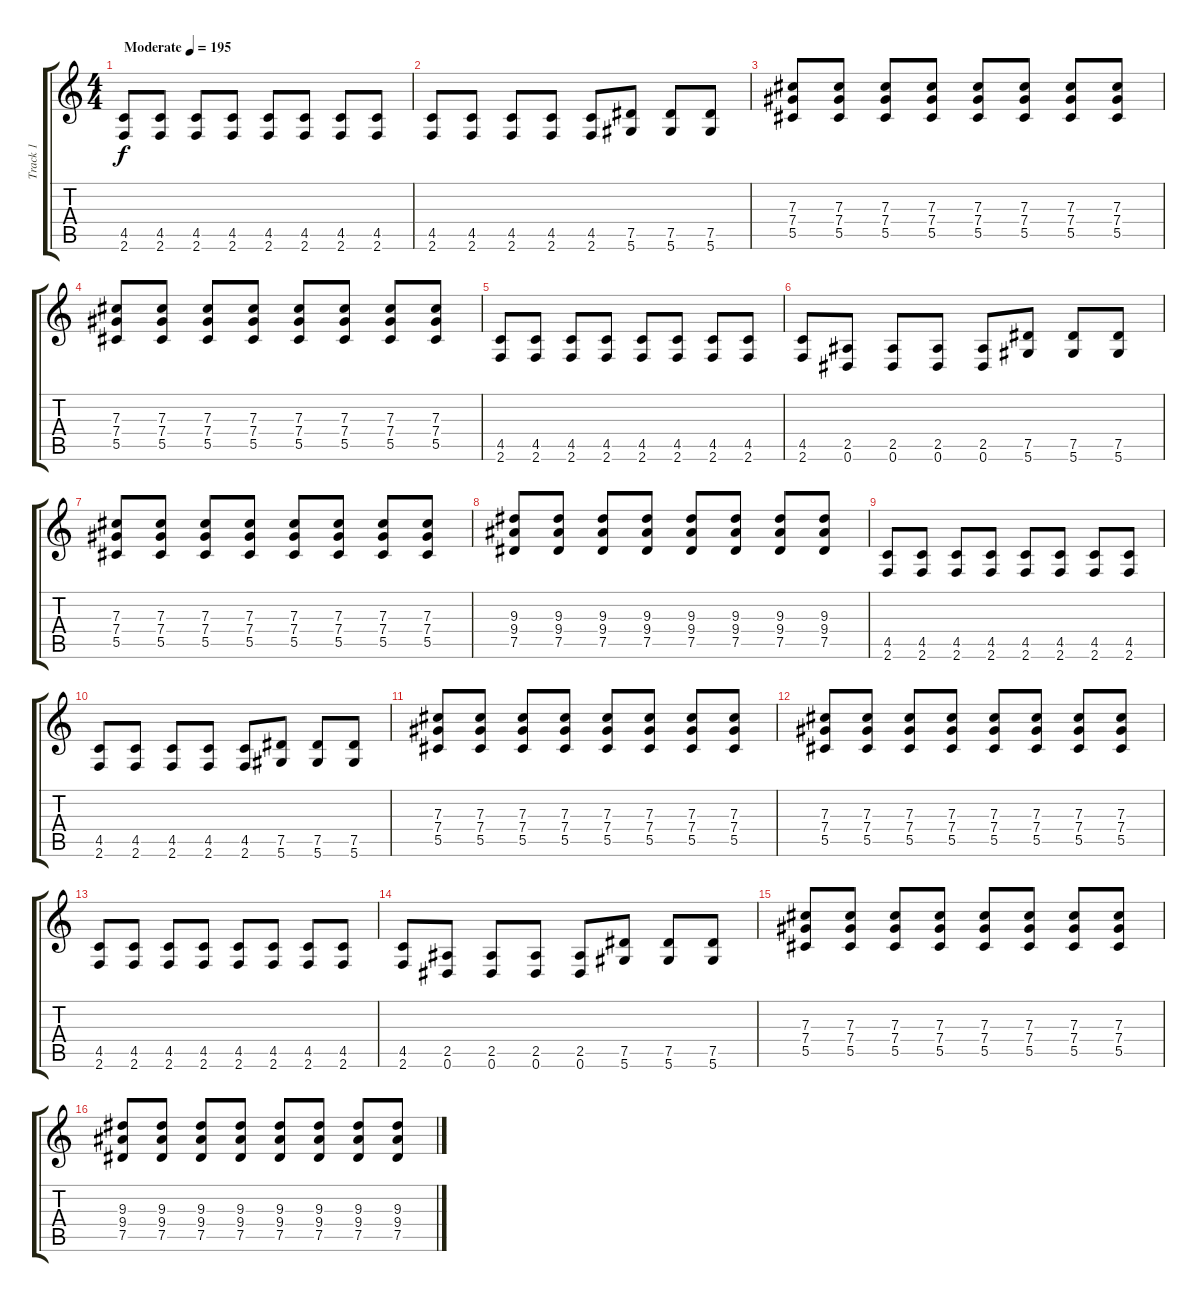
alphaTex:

\track ("Track 1" "Track 1") {instrument distortionguitar}
\staff {score tabs}
\tuning (Eb4 Bb3 Gb3 Db3 Ab2 Eb2) {hide}
\ts (4 4)
\tempo (195 "Moderate")
\clef g2
\ks c
(4.5 2.6).8{dy f instrument distortionguitar} (4.5 2.6).8 (4.5 2.6).8 (4.5 2.6).8 (4.5 2.6).8 (4.5 2.6).8 (4.5 2.6).8 (4.5 2.6).8 |
(4.5 2.6).8 (4.5 2.6).8 (4.5 2.6).8 (4.5 2.6).8 (4.5 2.6).8 (7.5 5.6).8 (7.5 5.6).8 (7.5 5.6).8 |
(7.3 7.4 5.5).8 (7.3 7.4 5.5).8 (7.3 7.4 5.5).8 (7.3 7.4 5.5).8 (7.3 7.4 5.5).8 (7.3 7.4 5.5).8 (7.3 7.4 5.5).8 (7.3 7.4 5.5).8 |
(7.3 7.4 5.5).8 (7.3 7.4 5.5).8 (7.3 7.4 5.5).8 (7.3 7.4 5.5).8 (7.3 7.4 5.5).8 (7.3 7.4 5.5).8 (7.3 7.4 5.5).8 (7.3 7.4 5.5).8 |
(4.5 2.6).8 (4.5 2.6).8 (4.5 2.6).8 (4.5 2.6).8 (4.5 2.6).8 (4.5 2.6).8 (4.5 2.6).8 (4.5 2.6).8 |
(4.5 2.6).8 (2.5 0.6).8 (2.5 0.6).8 (2.5 0.6).8 (2.5 0.6).8 (7.5 5.6).8 (7.5 5.6).8 (7.5 5.6).8 |
(7.3 7.4 5.5).8 (7.3 7.4 5.5).8 (7.3 7.4 5.5).8 (7.3 7.4 5.5).8 (7.3 7.4 5.5).8 (7.3 7.4 5.5).8 (7.3 7.4 5.5).8 (7.3 7.4 5.5).8 |
(9.3 9.4 7.5).8 (9.3 9.4 7.5).8 (9.3 9.4 7.5).8 (9.3 9.4 7.5).8 (9.3 9.4 7.5).8 (9.3 9.4 7.5).8 (9.3 9.4 7.5).8 (9.3 9.4 7.5).8 |
(4.5 2.6).8 (4.5 2.6).8 (4.5 2.6).8 (4.5 2.6).8 (4.5 2.6).8 (4.5 2.6).8 (4.5 2.6).8 (4.5 2.6).8 |
(4.5 2.6).8 (4.5 2.6).8 (4.5 2.6).8 (4.5 2.6).8 (4.5 2.6).8 (7.5 5.6).8 (7.5 5.6).8 (7.5 5.6).8 |
(7.3 7.4 5.5).8 (7.3 7.4 5.5).8 (7.3 7.4 5.5).8 (7.3 7.4 5.5).8 (7.3 7.4 5.5).8 (7.3 7.4 5.5).8 (7.3 7.4 5.5).8 (7.3 7.4 5.5).8 |
(7.3 7.4 5.5).8 (7.3 7.4 5.5).8 (7.3 7.4 5.5).8 (7.3 7.4 5.5).8 (7.3 7.4 5.5).8 (7.3 7.4 5.5).8 (7.3 7.4 5.5).8 (7.3 7.4 5.5).8 |
(4.5 2.6).8 (4.5 2.6).8 (4.5 2.6).8 (4.5 2.6).8 (4.5 2.6).8 (4.5 2.6).8 (4.5 2.6).8 (4.5 2.6).8 |
(4.5 2.6).8 (2.5 0.6).8 (2.5 0.6).8 (2.5 0.6).8 (2.5 0.6).8 (7.5 5.6).8 (7.5 5.6).8 (7.5 5.6).8 |
(7.3 7.4 5.5).8 (7.3 7.4 5.5).8 (7.3 7.4 5.5).8 (7.3 7.4 5.5).8 (7.3 7.4 5.5).8 (7.3 7.4 5.5).8 (7.3 7.4 5.5).8 (7.3 7.4 5.5).8 |
(9.3 9.4 7.5).8 (9.3 9.4 7.5).8 (9.3 9.4 7.5).8 (9.3 9.4 7.5).8 (9.3 9.4 7.5).8 (9.3 9.4 7.5).8 (9.3 9.4 7.5).8 (9.3 9.4 7.5).8
